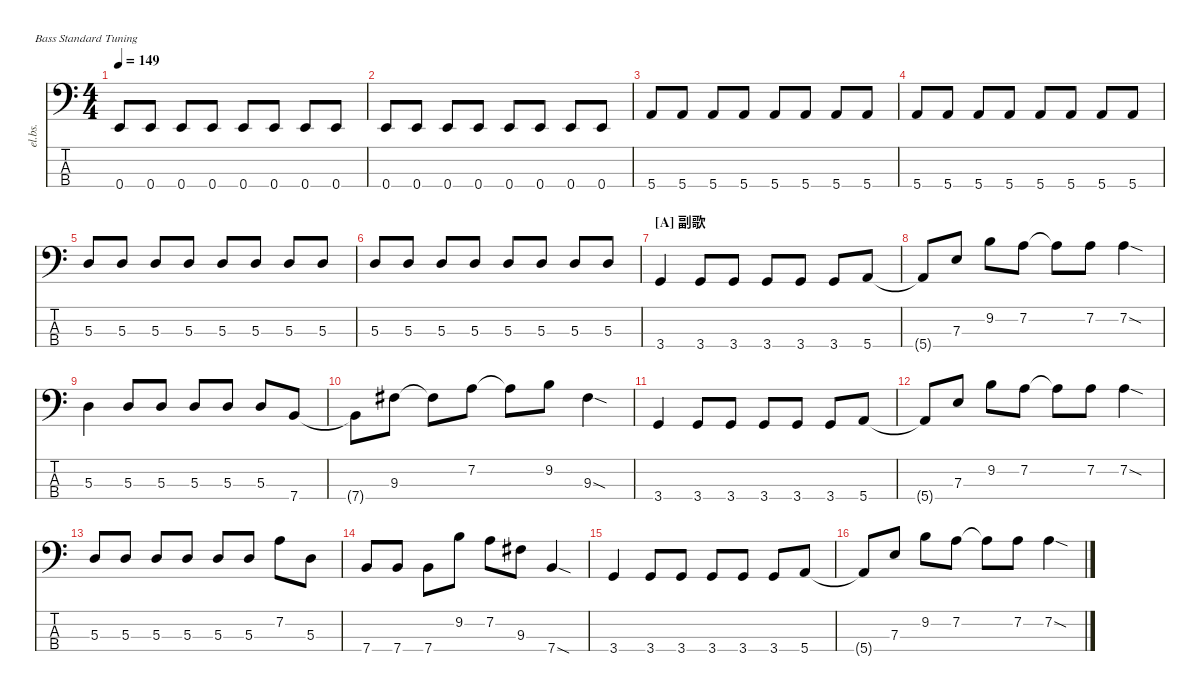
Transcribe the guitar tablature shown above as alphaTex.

\defaultSystemsLayout 4
\hideDynamics
\bracketExtendMode nobrackets
\track ("Electric Bass" "el.bs.") {instrument electricbassfinger}
\staff {score tabs}
\tuning (G2 D2 A1 E1)
\ts (4 4)
\tempo 149
\clef f4
\ks c
0.4.8{dy mf beam Up} 0.4.8{beam Up} 0.4.8{beam Up} 0.4.8{beam Up} 0.4.8{beam Up} 0.4.8{beam Up} 0.4.8{beam Up} 0.4.8{beam Up} |
0.4.8{beam Up} 0.4.8{beam Up} 0.4.8{beam Up} 0.4.8{beam Up} 0.4.8{beam Up} 0.4.8{beam Up} 0.4.8{beam Up} 0.4.8{beam Up} |
5.4.8{beam Up} 5.4.8{beam Up} 5.4.8{beam Up} 5.4.8{beam Up} 5.4.8{beam Up} 5.4.8{beam Up} 5.4.8{beam Up} 5.4.8{beam Up} |
5.4.8{beam Up} 5.4.8{beam Up} 5.4.8{beam Up} 5.4.8{beam Up} 5.4.8{beam Up} 5.4.8{beam Up} 5.4.8{beam Up} 5.4.8{beam Up} |
5.3.8{beam Up} 5.3.8{beam Up} 5.3.8{beam Up} 5.3.8{beam Up} 5.3.8{beam Up} 5.3.8{beam Up} 5.3.8{beam Up} 5.3.8{beam Up} |
5.3.8{beam Up} 5.3.8{beam Up} 5.3.8{beam Up} 5.3.8{beam Up} 5.3.8{beam Up} 5.3.8{beam Up} 5.3.8{beam Up} 5.3.8{beam Up} |
\section ("A" "副歌")
3.4.4{beam Up} 3.4.8{beam Up} 3.4.8{beam Up} 3.4.8{beam Up} 3.4.8{beam Up} 3.4.8{beam Up} 5.4.8{beam Up} |
5.4{t}.8{beam Up} 7.3.8{beam Up} 9.2.8{beam Down} 7.2.8{beam Down} 7.2{t}.8{beam Down} 7.2.8{beam Down} 7.2{sod}.4{beam Down} |
5.3.4{beam Down} 5.3.8{beam Up} 5.3.8{beam Up} 5.3.8{beam Up} 5.3.8{beam Up} 5.3.8{beam Up} 7.4.8{beam Up} |
7.4{t}.8{beam Down} 9.3{acc #}.8{beam Down} 9.3{t acc #}.8{beam Down} 7.2.8{beam Down} 7.2{t}.8{beam Down} 9.2.8{beam Down} 9.3{sod acc #}.4{beam Down} |
3.4.4{beam Up} 3.4.8{beam Up} 3.4.8{beam Up} 3.4.8{beam Up} 3.4.8{beam Up} 3.4.8{beam Up} 5.4.8{beam Up} |
5.4{t}.8{beam Up} 7.3.8{beam Up} 9.2.8{beam Down} 7.2.8{beam Down} 7.2{t}.8{beam Down} 7.2.8{beam Down} 7.2{sod}.4{beam Down} |
5.3.8{beam Up} 5.3.8{beam Up} 5.3.8{beam Up} 5.3.8{beam Up} 5.3.8{beam Up} 5.3.8{beam Up} 7.2.8{beam Down} 5.3.8{beam Down} |
7.4.8{beam Up} 7.4.8{beam Up} 7.4.8{beam Down} 9.2.8{beam Down} 7.2.8{beam Down} 9.3{acc #}.8{beam Down} 7.4{sod}.4{beam Up} |
3.4.4{beam Up} 3.4.8{beam Up} 3.4.8{beam Up} 3.4.8{beam Up} 3.4.8{beam Up} 3.4.8{beam Up} 5.4.8{beam Up} |
5.4{t}.8{beam Up} 7.3.8{beam Up} 9.2.8{beam Down} 7.2.8{beam Down} 7.2{t}.8{beam Down} 7.2.8{beam Down} 7.2{sod}.4{beam Down}
